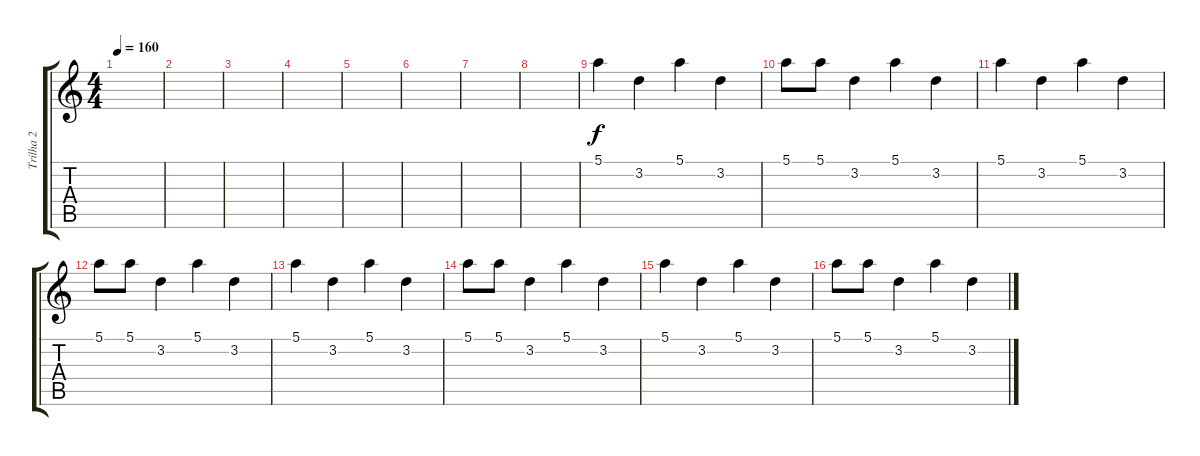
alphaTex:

\track ("Trilha 2" "Trilha 2") {instrument acousticguitarsteel}
\staff {score tabs}
\tuning (E4 B3 G3 D3 A2 E2) {hide}
\ts (4 4)
\tempo 160
\clef g2
\ks c
|
|
|
|
|
|
|
|
5.1.4 3.2.4 5.1.4 3.2.4 |
5.1.8 5.1.8 3.2.4 5.1.4 3.2.4 |
5.1.4 3.2.4 5.1.4 3.2.4 |
5.1.8 5.1.8 3.2.4 5.1.4 3.2.4 |
5.1.4 3.2.4 5.1.4 3.2.4 |
5.1.8 5.1.8 3.2.4 5.1.4 3.2.4 |
5.1.4 3.2.4 5.1.4 3.2.4 |
5.1.8 5.1.8 3.2.4 5.1.4 3.2.4
